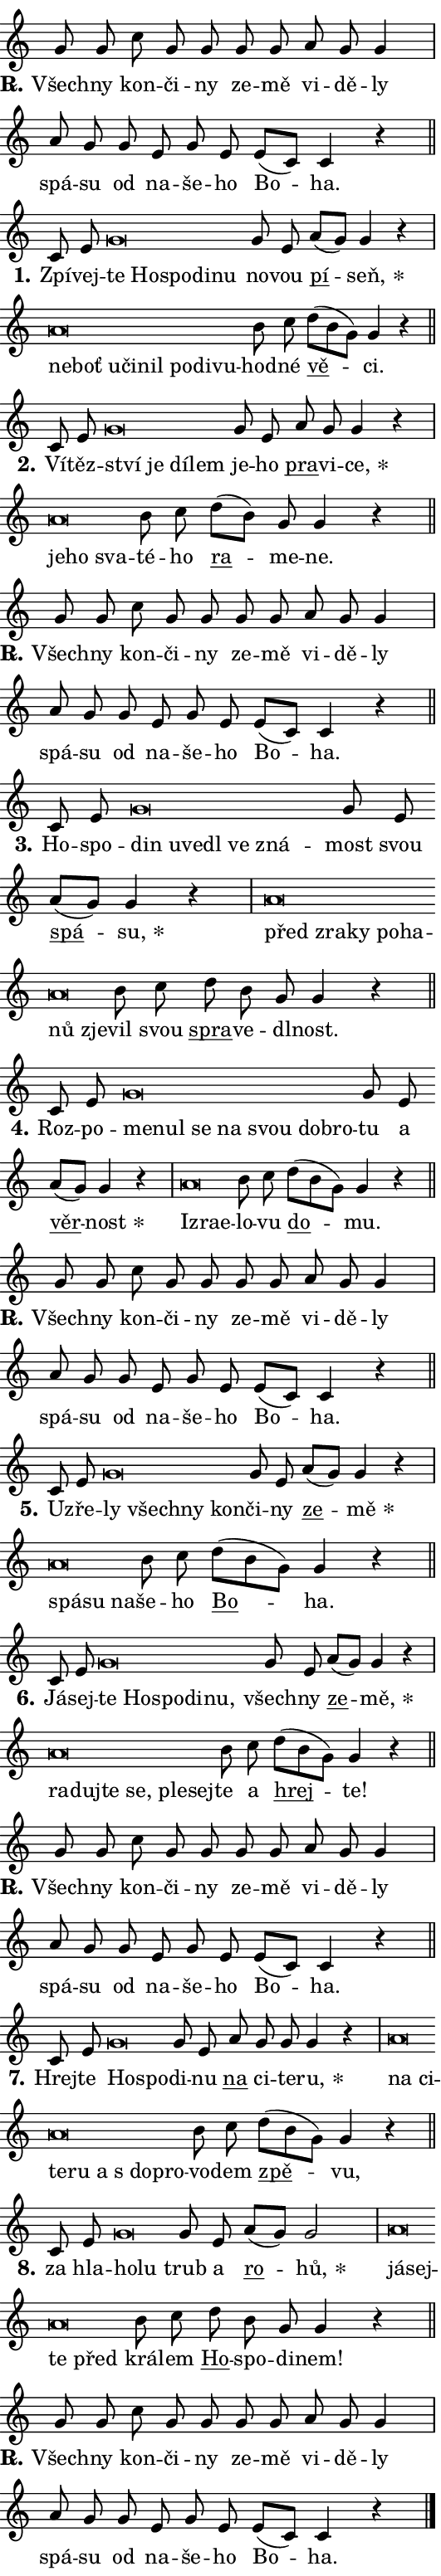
\version "2.24.0"
\header { tagline = "" }
\paper {
  indent = 0\cm
  top-margin = 0\cm
  right-margin = 0.13\cm % to fit lyric hyphens
  bottom-margin = 0\cm
  left-margin = 0\cm
  paper-width = 9\cm
  page-breaking = #ly:one-page-breaking
  system-system-spacing.basic-distance = #11
  score-system-spacing.basic-distance = #11
  ragged-last = ##f
}


%% Author: Thomas Morley
%% https://lists.gnu.org/archive/html/lilypond-user/2020-05/msg00002.html
#(define (line-position grob)
"Returns position of @var[grob} in current system:
   @code{'start}, if at first time-step
   @code{'end}, if at last time-step
   @code{'middle} otherwise
"
  (let* ((col (ly:item-get-column grob))
         (ln (ly:grob-object col 'left-neighbor))
         (rn (ly:grob-object col 'right-neighbor))
         (col-to-check-left (if (ly:grob? ln) ln col))
         (col-to-check-right (if (ly:grob? rn) rn col))
         (break-dir-left
           (and
             (ly:grob-property col-to-check-left 'non-musical #f)
             (ly:item-break-dir col-to-check-left)))
         (break-dir-right
           (and
             (ly:grob-property col-to-check-right 'non-musical #f)
             (ly:item-break-dir col-to-check-right))))
        (cond ((eqv? 1 break-dir-left) 'start)
              ((eqv? -1 break-dir-right) 'end)
              (else 'middle))))

#(define (tranparent-at-line-position vctor)
  (lambda (grob)
  "Relying on @code{line-position} select the relevant enry from @var{vctor}.
Used to determine transparency,"
    (case (line-position grob)
      ((end) (not (vector-ref vctor 0)))
      ((middle) (not (vector-ref vctor 1)))
      ((start) (not (vector-ref vctor 2))))))

noteHeadBreakVisibility =
#(define-music-function (break-visibility)(vector?)
"Makes @code{NoteHead}s transparent relying on @var{break-visibility}"
#{
  \override NoteHead.transparent =
    #(tranparent-at-line-position break-visibility)
#})

#(define delete-ledgers-for-transparent-note-heads
  (lambda (grob)
    "Reads whether a @code{NoteHead} is transparent.
If so this @code{NoteHead} is removed from @code{'note-heads} from
@var{grob}, which is supposed to be @code{LedgerLineSpanner}.
As a result ledgers are not printed for this @code{NoteHead}"
    (let* ((nhds-array (ly:grob-object grob 'note-heads))
           (nhds-list
             (if (ly:grob-array? nhds-array)
                 (ly:grob-array->list nhds-array)
                 '()))
           ;; Relies on the transparent-property being done before
           ;; Staff.LedgerLineSpanner.after-line-breaking is executed.
           ;; This is fragile ...
           (to-keep
             (remove
               (lambda (nhd)
                 (ly:grob-property nhd 'transparent #f))
               nhds-list)))
      ;; TODO find a better method to iterate over grob-arrays, similiar
      ;; to filter/remove etc for lists
      ;; For now rebuilt from scratch
      (set! (ly:grob-object grob 'note-heads)  '())
      (for-each
        (lambda (nhd)
          (ly:pointer-group-interface::add-grob grob 'note-heads nhd))
        to-keep))))

squashNotes = {
  \override NoteHead.X-extent = #'(-0.2 . 0.2)
  \override NoteHead.Y-extent = #'(-0.75 . 0)
  \override NoteHead.stencil =
    #(lambda (grob)
       (let ((pos (ly:grob-property grob 'staff-position)))
         (begin
           (if (< pos -7) (display "ERROR: Lower brevis then expected\n") (display ""))
           (if (<= pos -6) ly:text-interface::print ly:note-head::print))))
}
unSquashNotes = {
  \revert NoteHead.X-extent
  \revert NoteHead.Y-extent
  \revert NoteHead.stencil
}

hideNotes = \noteHeadBreakVisibility #begin-of-line-visible
unHideNotes = \noteHeadBreakVisibility #all-visible

% work-around for resetting accidentals
% https://lilypond.org/doc/v2.23/Documentation/notation/displaying-rhythms#unmetered-music
cadenzaMeasure = {
  \cadenzaOff
  \partial 1024 s1024
  \cadenzaOn
}

#(define-markup-command (accent layout props text) (markup?)
  "Underline accented syllable"
  (interpret-markup layout props
    #{\markup \override #'(offset . 4.3) \underline { #text }#}))

responsum = \markup \concat {
  "R" \hspace #-1.05 \path #0.1 #'((moveto 0 0.07) (lineto 0.9 0.8)) \hspace #0.05 "."
}

spaceSize = #0.6828661417322834 % exact space size for TeX Gyre Schola

\layout {
  \context {
    \Staff
    \remove "Time_signature_engraver"
    \override LedgerLineSpanner.after-line-breaking = #delete-ledgers-for-transparent-note-heads
  }
  \context {
    \Lyrics {
      \override LyricSpace.minimum-distance = \spaceSize
      \override LyricText.font-name = #"TeX Gyre Schola"
      \override LyricText.font-size = 1
      \override StanzaNumber.font-name = #"TeX Gyre Schola Bold"
      \override StanzaNumber.font-size = 1
    }
  }
  \context {
    \Score 
    \override NoteHead.text =
      #(lambda (grob) 
        (let ((pos (ly:grob-property grob 'staff-position)))
          #{\markup {
            \combine
              \halign #-0.55 \raise #(if (= pos -6) 0 0.5) \override #'(thickness . 2) \draw-line #'(3.2 . 0)
              \musicglyph "noteheads.sM1"
          }#}))
  }
}

% magnetic-lyrics.ily
%
%   written by
%     Jean Abou Samra <jean@abou-samra.fr>
%     Werner Lemberg <wl@gnu.org>
%
%   adapted by
%     Jiri Hon <jiri.hon@gmail.com>
%
% Version 2022-Apr-15

% https://www.mail-archive.com/lilypond-user@gnu.org/msg149350.html

#(define (Left_hyphen_pointer_engraver context)
   "Collect syllable-hyphen-syllable occurrences in lyrics and store
them in properties.  This engraver only looks to the left.  For
example, if the lyrics input is @code{foo -- bar}, it does the
following.

@itemize @bullet
@item
Set the @code{text} property of the @code{LyricHyphen} grob between
@q{foo} and @q{bar} to @code{foo}.

@item
Set the @code{left-hyphen} property of the @code{LyricText} grob with
text @q{foo} to the @code{LyricHyphen} grob between @q{foo} and
@q{bar}.
@end itemize

Use this auxiliary engraver in combination with the
@code{lyric-@/text::@/apply-@/magnetic-@/offset!} hook."
   (let ((hyphen #f)
         (text #f))
     (make-engraver
      (acknowledgers
       ((lyric-syllable-interface engraver grob source-engraver)
        (set! text grob)))
      (end-acknowledgers
       ((lyric-hyphen-interface engraver grob source-engraver)
        ;(when (not (grob::has-interface grob 'lyric-space-interface))
          (set! hyphen grob)));)
      ((stop-translation-timestep engraver)
       (when (and text hyphen)
         (ly:grob-set-object! text 'left-hyphen hyphen))
       (set! text #f)
       (set! hyphen #f)))))

#(define (lyric-text::apply-magnetic-offset! grob)
   "If the space between two syllables is less than the value in
property @code{LyricText@/.details@/.squash-threshold}, move the right
syllable to the left so that it gets concatenated with the left
syllable.

Use this function as a hook for
@code{LyricText@/.after-@/line-@/breaking} if the
@code{Left_@/hyphen_@/pointer_@/engraver} is active."
   (let ((hyphen (ly:grob-object grob 'left-hyphen #f)))
     (when hyphen
       (let ((left-text (ly:spanner-bound hyphen LEFT)))
         (when (grob::has-interface left-text 'lyric-syllable-interface)
           (let* ((common (ly:grob-common-refpoint grob left-text X))
                  (this-x-ext (ly:grob-extent grob common X))
                  (left-x-ext
                   (begin
                     ;; Trigger magnetism for left-text.
                     (ly:grob-property left-text 'after-line-breaking)
                     (ly:grob-extent left-text common X)))
                  ;; `delta` is the gap width between two syllables.
                  (delta (- (interval-start this-x-ext)
                            (interval-end left-x-ext)))
                  (details (ly:grob-property grob 'details))
                  (threshold (assoc-get 'squash-threshold details 0.2)))
             (when (< delta threshold)
               (let* (;; We have to manipulate the input text so that
                      ;; ligatures crossing syllable boundaries are not
                      ;; disabled.  For languages based on the Latin
                      ;; script this is essentially a beautification.
                      ;; However, for non-Western scripts it can be a
                      ;; necessity.
                      (lt (ly:grob-property left-text 'text))
                      (rt (ly:grob-property grob 'text))
                      (is-space (grob::has-interface hyphen 'lyric-space-interface))
                      (space (if is-space " " ""))
                      (extra-delta (if is-space spaceSize 0))
                      ;; Append new syllable.
                      (ltrt-space (if (and (string? lt) (string? rt))
                                (string-append lt space rt)
                                (make-concat-markup (list lt space rt))))
                      ;; Right-align `ltrt` to the right side.
                      (ltrt-space-markup (grob-interpret-markup
                               grob
                               (make-translate-markup
                                (cons (interval-length this-x-ext) 0)
                                (make-right-align-markup ltrt-space)))))
                 (begin
                   ;; Don't print `left-text`.
                   (ly:grob-set-property! left-text 'stencil #f)
                   ;; Set text and stencil (which holds all collected
                   ;; syllables so far) and shift it to the left.
                   (ly:grob-set-property! grob 'text ltrt-space)
                   (ly:grob-set-property! grob 'stencil ltrt-space-markup)
                   (ly:grob-translate-axis! grob (- (- delta extra-delta)) X))))))))))


#(define (lyric-hyphen::displace-bounds-first grob)
   ;; Make very sure this callback isn't triggered too early.
   (let ((left (ly:spanner-bound grob LEFT))
         (right (ly:spanner-bound grob RIGHT)))
     (ly:grob-property left 'after-line-breaking)
     (ly:grob-property right 'after-line-breaking)
     (ly:lyric-hyphen::print grob)))

squashThreshold = #0.4

\layout {
  \context {
    \Lyrics
    \consists #Left_hyphen_pointer_engraver
    \override LyricText.after-line-breaking =
      #lyric-text::apply-magnetic-offset!
    \override LyricHyphen.stencil = #lyric-hyphen::displace-bounds-first
    \override LyricText.details.squash-threshold = \squashThreshold
    \override LyricHyphen.minimum-distance = 0
    \override LyricHyphen.minimum-length = \squashThreshold
  }
}

squashText = \override LyricText.details.squash-threshold = 9999
unSquashText = \override LyricText.details.squash-threshold = \squashThreshold

leftText = \override LyricText.self-alignment-X = #LEFT
unLeftText = \revert LyricText.self-alignment-X

starOffset = #(lambda (grob) 
                (let ((x_offset (ly:self-alignment-interface::aligned-on-x-parent grob)))
                  (if (= x_offset 0) 0 (+ x_offset 1.2))))

star = #(define-music-function (syllable)(string?)
"Append star separator at the end of a syllable"
#{
  \once \override LyricText.X-offset = #starOffset
  \lyricmode { \markup {
    #syllable
    \override #'((font-name . "TeX Gyre Schola Bold")) \hspace #0.2 \lower #0.65 \larger "*"
  } }
#})

starAccent = #(define-music-function (syllable)(string?)
"Append star separator at the end of a syllable and make accent"
#{
  \once \override LyricText.X-offset = #starOffset
  \lyricmode { \markup {
    \accent #syllable
    \override #'((font-name . "TeX Gyre Schola Bold")) \hspace #0.2 \lower #0.65 \larger "*"
  } }
#})

breath = #(define-music-function (syllable)(string?)
"Append breathing indicator at the end of a syllable"
#{
  \lyricmode { \markup { #syllable "+" } }
#})

optionalBreath = #(define-music-function (syllable)(string?)
"Append optional breathing indicator at the end of a syllable"
#{
  \lyricmode { \markup { #syllable "(+)" } }
#})


\score {
    <<
        \new Voice = "melody" { \cadenzaOn \key c \major \relative { g'8 g c g g g g \bar "" a g g4 \cadenzaMeasure \bar "|" a8 g \bar "" g e g e \bar "" e[( c)] c4 r \cadenzaMeasure \bar "||" \break } }
        \new Lyrics \lyricsto "melody" { \lyricmode { \set stanza = \responsum
Všech -- ny kon -- či -- ny ze -- mě vi -- dě -- ly spá -- su od na -- še -- ho Bo -- ha. } }
    >>
    \layout {}
}

\score {
    <<
        \new Voice = "melody" { \cadenzaOn \key c \major \relative { c'8 e \bar "" \squashNotes g\breve*1/16 \hideNotes \breve*1/16 \bar "" \breve*1/16 \bar "" \breve*1/16 \breve*1/16 \bar "" \unHideNotes \unSquashNotes g8 e \bar "" a[( g)] g4 r \cadenzaMeasure \bar "|" \squashNotes a\breve*1/16 \hideNotes \breve*1/16 \bar "" \breve*1/16 \bar "" \breve*1/16 \bar "" \breve*1/16 \bar "" \breve*1/16 \bar "" \breve*1/16 \breve*1/16 \bar "" \unHideNotes \unSquashNotes b8 c \bar "" d[( b g)] g4 r \cadenzaMeasure \bar "||" \break } }
        \new Lyrics \lyricsto "melody" { \lyricmode { \set stanza = "1."
Zpí -- vej -- \leftText te \squashText Ho -- spo -- di -- nu \unLeftText \unSquashText no -- vou \markup \accent pí -- \star seň, \leftText ne -- \squashText boť u -- či -- nil po -- di -- vu -- \unLeftText \unSquashText hod -- né \markup \accent vě -- ci. } }
    >>
    \layout {}
}

\score {
    <<
        \new Voice = "melody" { \cadenzaOn \key c \major \relative { c'8 e \bar "" \squashNotes g\breve*1/16 \hideNotes \breve*1/16 \bar "" \breve*1/16 \breve*1/16 \bar "" \unHideNotes \unSquashNotes g8 e \bar "" a g g4 r \cadenzaMeasure \bar "|" \squashNotes a\breve*1/16 \hideNotes \breve*1/16 \breve*1/16 \bar "" \unHideNotes \unSquashNotes b8 c \bar "" d[( b)] g g4 r \cadenzaMeasure \bar "||" \break } }
        \new Lyrics \lyricsto "melody" { \lyricmode { \set stanza = "2."
Ví -- těz -- \leftText ství \squashText je dí -- lem \unLeftText \unSquashText je -- ho \markup \accent pra -- vi -- \star ce, \leftText je -- \squashText ho sva -- \unLeftText \unSquashText té -- ho \markup \accent ra -- me -- ne. } }
    >>
    \layout {}
}

\score {
    <<
        \new Voice = "melody" { \cadenzaOn \key c \major \relative { g'8 g c g g g g \bar "" a g g4 \cadenzaMeasure \bar "|" a8 g \bar "" g e g e \bar "" e[( c)] c4 r \cadenzaMeasure \bar "||" \break } }
        \new Lyrics \lyricsto "melody" { \lyricmode { \set stanza = \responsum
Všech -- ny kon -- či -- ny ze -- mě vi -- dě -- ly spá -- su od na -- še -- ho Bo -- ha. } }
    >>
    \layout {}
}

\score {
    <<
        \new Voice = "melody" { \cadenzaOn \key c \major \relative { c'8 e \bar "" \squashNotes g\breve*1/16 \hideNotes \breve*1/16 \bar "" \breve*1/16 \bar "" \breve*1/16 \bar "" \breve*1/16 \breve*1/16 \bar "" \unHideNotes \unSquashNotes g8 e \bar "" a[( g)] g4 r \cadenzaMeasure \bar "|" \squashNotes a\breve*1/16 \hideNotes \breve*1/16 \bar "" \breve*1/16 \bar "" \breve*1/16 \bar "" \breve*1/16 \bar "" \breve*1/16 \breve*1/16 \bar "" \unHideNotes \unSquashNotes b8 c \bar "" d b g g4 r \cadenzaMeasure \bar "||" \break } }
        \new Lyrics \lyricsto "melody" { \lyricmode { \set stanza = "3."
Ho -- spo -- \leftText din \squashText u -- ve -- dl ve zná -- \unLeftText \unSquashText most svou \markup \accent spá -- \star su, \leftText před \squashText zra -- ky po -- ha -- nů zje -- \unLeftText \unSquashText vil svou \markup \accent spra -- ve -- dl -- nost. } }
    >>
    \layout {}
}

\score {
    <<
        \new Voice = "melody" { \cadenzaOn \key c \major \relative { c'8 e \bar "" \squashNotes g\breve*1/16 \hideNotes \breve*1/16 \bar "" \breve*1/16 \bar "" \breve*1/16 \bar "" \breve*1/16 \bar "" \breve*1/16 \breve*1/16 \bar "" \unHideNotes \unSquashNotes g8 e \bar "" a[( g)] g4 r \cadenzaMeasure \bar "|" \squashNotes a\breve*1/16 \hideNotes \breve*1/16 \breve*1/16 \bar "" \unHideNotes \unSquashNotes b8 c \bar "" d[( b g)] g4 r \cadenzaMeasure \bar "||" \break } }
        \new Lyrics \lyricsto "melody" { \lyricmode { \set stanza = "4."
Roz -- po -- \leftText me -- \squashText nul se na svou dob -- ro -- \unLeftText \unSquashText tu a \markup \accent věr -- \star nost \leftText Iz -- \squashText ra -- e -- \unLeftText \unSquashText lo -- vu \markup \accent do -- mu. } }
    >>
    \layout {}
}

\score {
    <<
        \new Voice = "melody" { \cadenzaOn \key c \major \relative { g'8 g c g g g g \bar "" a g g4 \cadenzaMeasure \bar "|" a8 g \bar "" g e g e \bar "" e[( c)] c4 r \cadenzaMeasure \bar "||" \break } }
        \new Lyrics \lyricsto "melody" { \lyricmode { \set stanza = \responsum
Všech -- ny kon -- či -- ny ze -- mě vi -- dě -- ly spá -- su od na -- še -- ho Bo -- ha. } }
    >>
    \layout {}
}

\score {
    <<
        \new Voice = "melody" { \cadenzaOn \key c \major \relative { c'8 e \bar "" \squashNotes g\breve*1/16 \hideNotes \breve*1/16 \bar "" \breve*1/16 \breve*1/16 \bar "" \unHideNotes \unSquashNotes g8 e \bar "" a[( g)] g4 r \cadenzaMeasure \bar "|" \squashNotes a\breve*1/16 \hideNotes \breve*1/16 \breve*1/16 \bar "" \unHideNotes \unSquashNotes b8 c \bar "" d[( b g)] g4 r \cadenzaMeasure \bar "||" \break } }
        \new Lyrics \lyricsto "melody" { \lyricmode { \set stanza = "5."
U -- zře -- \leftText ly \squashText všech -- ny kon -- \unLeftText \unSquashText či -- ny \markup \accent ze -- \star mě \leftText spá -- \squashText su na -- \unLeftText \unSquashText še -- ho \markup \accent Bo -- ha. } }
    >>
    \layout {}
}

\score {
    <<
        \new Voice = "melody" { \cadenzaOn \key c \major \relative { c'8 e \bar "" \squashNotes g\breve*1/16 \hideNotes \breve*1/16 \bar "" \breve*1/16 \bar "" \breve*1/16 \breve*1/16 \bar "" \unHideNotes \unSquashNotes g8 e \bar "" a[( g)] g4 r \cadenzaMeasure \bar "|" \squashNotes a\breve*1/16 \hideNotes \breve*1/16 \bar "" \breve*1/16 \bar "" \breve*1/16 \bar "" \breve*1/16 \breve*1/16 \bar "" \unHideNotes \unSquashNotes b8 c \bar "" d[( b g)] g4 r \cadenzaMeasure \bar "||" \break } }
        \new Lyrics \lyricsto "melody" { \lyricmode { \set stanza = "6."
Já -- sej -- \leftText te \squashText Ho -- spo -- di -- nu, \unLeftText \unSquashText všech -- ny \markup \accent ze -- \star mě, \leftText ra -- \squashText duj -- te se, ple -- sej -- \unLeftText \unSquashText te a \markup \accent hrej -- te! } }
    >>
    \layout {}
}

\score {
    <<
        \new Voice = "melody" { \cadenzaOn \key c \major \relative { g'8 g c g g g g \bar "" a g g4 \cadenzaMeasure \bar "|" a8 g \bar "" g e g e \bar "" e[( c)] c4 r \cadenzaMeasure \bar "||" \break } }
        \new Lyrics \lyricsto "melody" { \lyricmode { \set stanza = \responsum
Všech -- ny kon -- či -- ny ze -- mě vi -- dě -- ly spá -- su od na -- še -- ho Bo -- ha. } }
    >>
    \layout {}
}

\score {
    <<
        \new Voice = "melody" { \cadenzaOn \key c \major \relative { c'8 e \bar "" \squashNotes g\breve*1/16 \hideNotes \breve*1/16 \bar "" \unHideNotes \unSquashNotes g8 e \bar "" a g g g4 r \cadenzaMeasure \bar "|" \squashNotes a\breve*1/16 \hideNotes \breve*1/16 \bar "" \breve*1/16 \bar "" \breve*1/16 \bar "" \breve*1/16 \bar "" \breve*1/16 \breve*1/16 \bar "" \unHideNotes \unSquashNotes b8 c \bar "" d[( b g)] g4 r \cadenzaMeasure \bar "||" \break } }
        \new Lyrics \lyricsto "melody" { \lyricmode { \set stanza = "7."
Hrej -- te \leftText Ho -- \squashText spo -- \unLeftText \unSquashText di -- nu \markup \accent na ci -- te -- \star ru, \leftText na \squashText ci -- te -- ru a "s do" -- pro -- \unLeftText \unSquashText vo -- dem \markup \accent zpě -- vu, } }
    >>
    \layout {}
}

\score {
    <<
        \new Voice = "melody" { \cadenzaOn \key c \major \relative { c'8 e \bar "" \squashNotes g\breve*1/16 \hideNotes \breve*1/16 \bar "" \unHideNotes \unSquashNotes g8 e \bar "" a[( g)] g2 \cadenzaMeasure \bar "|" \squashNotes a\breve*1/16 \hideNotes \breve*1/16 \bar "" \breve*1/16 \breve*1/16 \bar "" \unHideNotes \unSquashNotes b8 c \bar "" d b g g4 r \cadenzaMeasure \bar "||" \break } }
        \new Lyrics \lyricsto "melody" { \lyricmode { \set stanza = "8."
za hla -- \leftText ho -- \squashText lu \unLeftText \unSquashText trub a \markup \accent ro -- \star hů, \leftText já -- \squashText sej -- te před \unLeftText \unSquashText krá -- lem \markup \accent Ho -- spo -- di -- nem! } }
    >>
    \layout {}
}

\score {
    <<
        \new Voice = "melody" { \cadenzaOn \key c \major \relative { g'8 g c g g g g \bar "" a g g4 \cadenzaMeasure \bar "|" a8 g \bar "" g e g e \bar "" e[( c)] c4 r \cadenzaMeasure \bar "||" \break } \bar "|." }
        \new Lyrics \lyricsto "melody" { \lyricmode { \set stanza = \responsum
Všech -- ny kon -- či -- ny ze -- mě vi -- dě -- ly spá -- su od na -- še -- ho Bo -- ha. } }
    >>
    \layout {}
}
